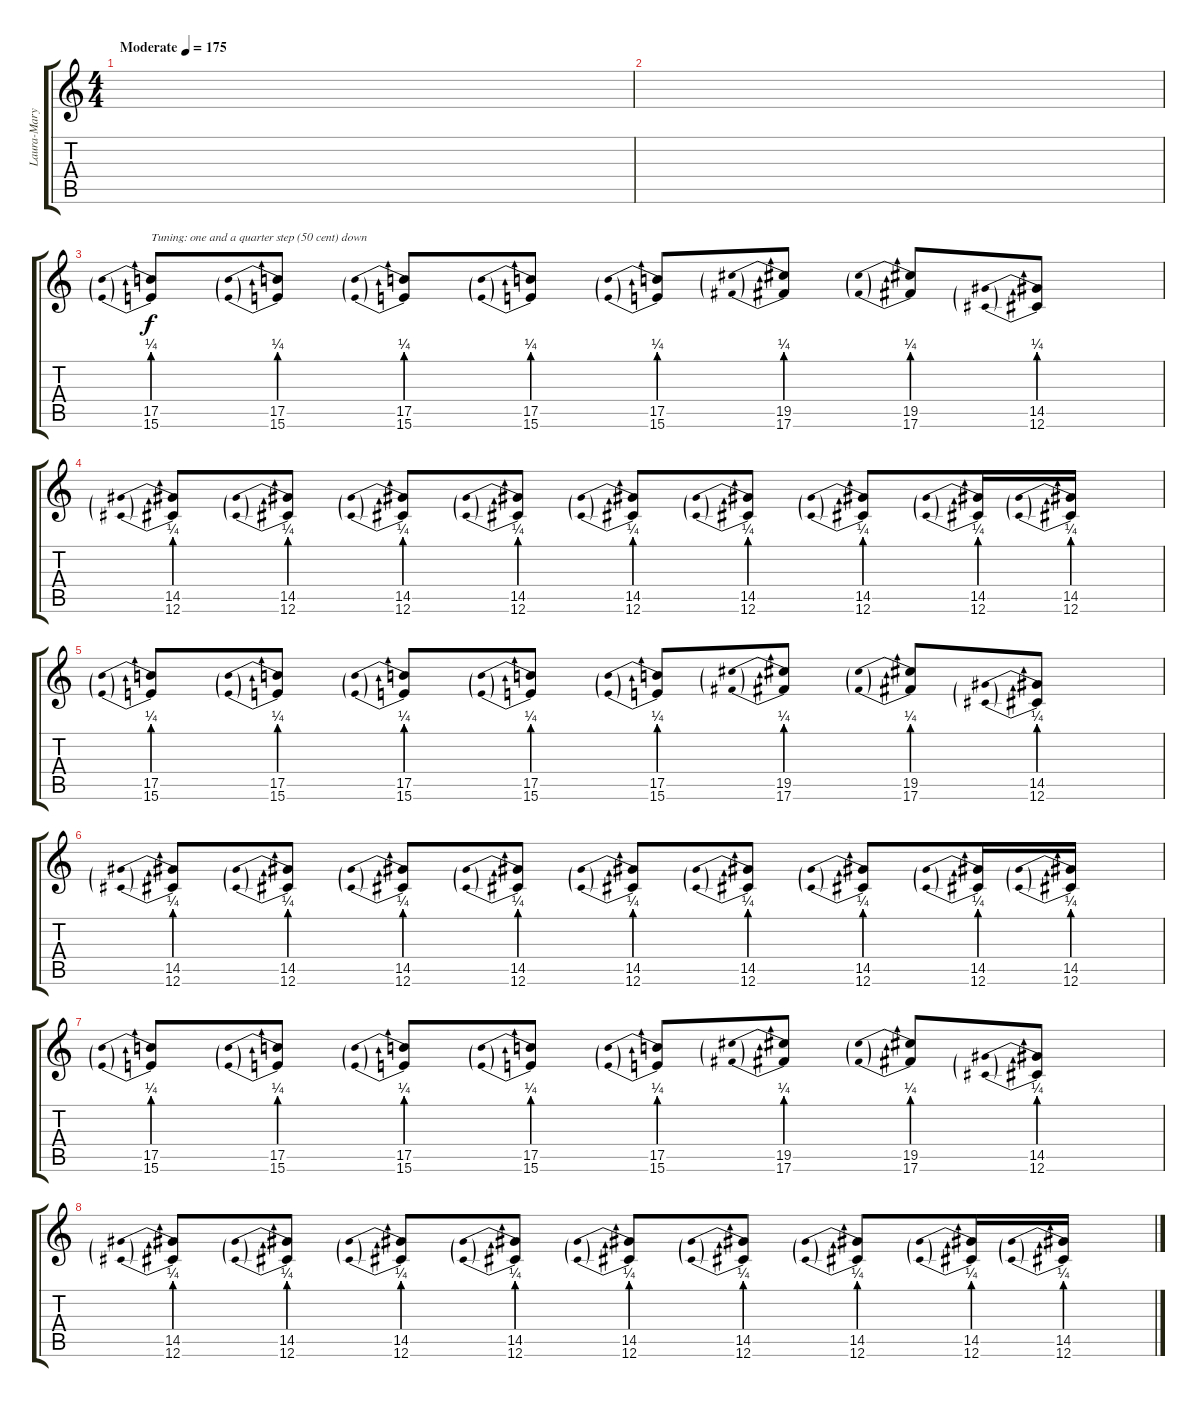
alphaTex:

\track ("Laura-Mary Carter" "Laura-Mary") {instrument distortionguitar}
\staff {score tabs}
\tuning (Db4 Ab3 E3 B2 Gb2 Db2) {hide}
\ts (4 4)
\tempo (175 "Moderate")
\clef g2
\ks c
|
|
(17.5{be (prebend 0 1 60 1)} 15.6{be (prebend 0 1 60 1)}).8{txt "Tuning: one and a quarter step (50 cent) down"} (17.5{be (prebend 0 1 60 1)} 15.6{be (prebend 0 1 60 1)}).8 (17.5{be (prebend 0 1 60 1)} 15.6{be (prebend 0 1 60 1)}).8 (17.5{be (prebend 0 1 60 1)} 15.6{be (prebend 0 1 60 1)}).8 (17.5{be (prebend 0 1 60 1)} 15.6{be (prebend 0 1 60 1)}).8 (19.5{be (prebend 0 1 60 1)} 17.6{be (prebend 0 1 60 1)}).8 (19.5{be (prebend 0 1 60 1)} 17.6{be (prebend 0 1 60 1)}).8 (14.5{be (prebend 0 1 60 1)} 12.6{be (prebend 0 1 60 1)}).8 |
(14.5{be (prebend 0 1 60 1)} 12.6{be (prebend 0 1 60 1)}).8 (14.5{be (prebend 0 1 60 1)} 12.6{be (prebend 0 1 60 1)}).8 (14.5{be (prebend 0 1 60 1)} 12.6{be (prebend 0 1 60 1)}).8 (14.5{be (prebend 0 1 60 1)} 12.6{be (prebend 0 1 60 1)}).8 (14.5{be (prebend 0 1 60 1)} 12.6{be (prebend 0 1 60 1)}).8 (14.5{be (prebend 0 1 60 1)} 12.6{be (prebend 0 1 60 1)}).8 (14.5{be (prebend 0 1 60 1)} 12.6{be (prebend 0 1 60 1)}).8 (14.5{be (prebend 0 1 60 1)} 12.6{be (prebend 0 1 60 1)}).16 (14.5{be (prebend 0 1 60 1)} 12.6{be (prebend 0 1 60 1)}).16 |
(17.5{be (prebend 0 1 60 1)} 15.6{be (prebend 0 1 60 1)}).8 (17.5{be (prebend 0 1 60 1)} 15.6{be (prebend 0 1 60 1)}).8 (17.5{be (prebend 0 1 60 1)} 15.6{be (prebend 0 1 60 1)}).8 (17.5{be (prebend 0 1 60 1)} 15.6{be (prebend 0 1 60 1)}).8 (17.5{be (prebend 0 1 60 1)} 15.6{be (prebend 0 1 60 1)}).8 (19.5{be (prebend 0 1 60 1)} 17.6{be (prebend 0 1 60 1)}).8 (19.5{be (prebend 0 1 60 1)} 17.6{be (prebend 0 1 60 1)}).8 (14.5{be (prebend 0 1 60 1)} 12.6{be (prebend 0 1 60 1)}).8 |
(14.5{be (prebend 0 1 60 1)} 12.6{be (prebend 0 1 60 1)}).8 (14.5{be (prebend 0 1 60 1)} 12.6{be (prebend 0 1 60 1)}).8 (14.5{be (prebend 0 1 60 1)} 12.6{be (prebend 0 1 60 1)}).8 (14.5{be (prebend 0 1 60 1)} 12.6{be (prebend 0 1 60 1)}).8 (14.5{be (prebend 0 1 60 1)} 12.6{be (prebend 0 1 60 1)}).8 (14.5{be (prebend 0 1 60 1)} 12.6{be (prebend 0 1 60 1)}).8 (14.5{be (prebend 0 1 60 1)} 12.6{be (prebend 0 1 60 1)}).8 (14.5{be (prebend 0 1 60 1)} 12.6{be (prebend 0 1 60 1)}).16 (14.5{be (prebend 0 1 60 1)} 12.6{be (prebend 0 1 60 1)}).16 |
(17.5{be (prebend 0 1 60 1)} 15.6{be (prebend 0 1 60 1)}).8 (17.5{be (prebend 0 1 60 1)} 15.6{be (prebend 0 1 60 1)}).8 (17.5{be (prebend 0 1 60 1)} 15.6{be (prebend 0 1 60 1)}).8 (17.5{be (prebend 0 1 60 1)} 15.6{be (prebend 0 1 60 1)}).8 (17.5{be (prebend 0 1 60 1)} 15.6{be (prebend 0 1 60 1)}).8 (19.5{be (prebend 0 1 60 1)} 17.6{be (prebend 0 1 60 1)}).8 (19.5{be (prebend 0 1 60 1)} 17.6{be (prebend 0 1 60 1)}).8 (14.5{be (prebend 0 1 60 1)} 12.6{be (prebend 0 1 60 1)}).8 |
(14.5{be (prebend 0 1 60 1)} 12.6{be (prebend 0 1 60 1)}).8 (14.5{be (prebend 0 1 60 1)} 12.6{be (prebend 0 1 60 1)}).8 (14.5{be (prebend 0 1 60 1)} 12.6{be (prebend 0 1 60 1)}).8 (14.5{be (prebend 0 1 60 1)} 12.6{be (prebend 0 1 60 1)}).8 (14.5{be (prebend 0 1 60 1)} 12.6{be (prebend 0 1 60 1)}).8 (14.5{be (prebend 0 1 60 1)} 12.6{be (prebend 0 1 60 1)}).8 (14.5{be (prebend 0 1 60 1)} 12.6{be (prebend 0 1 60 1)}).8 (14.5{be (prebend 0 1 60 1)} 12.6{be (prebend 0 1 60 1)}).16 (14.5{be (prebend 0 1 60 1)} 12.6{be (prebend 0 1 60 1)}).16
